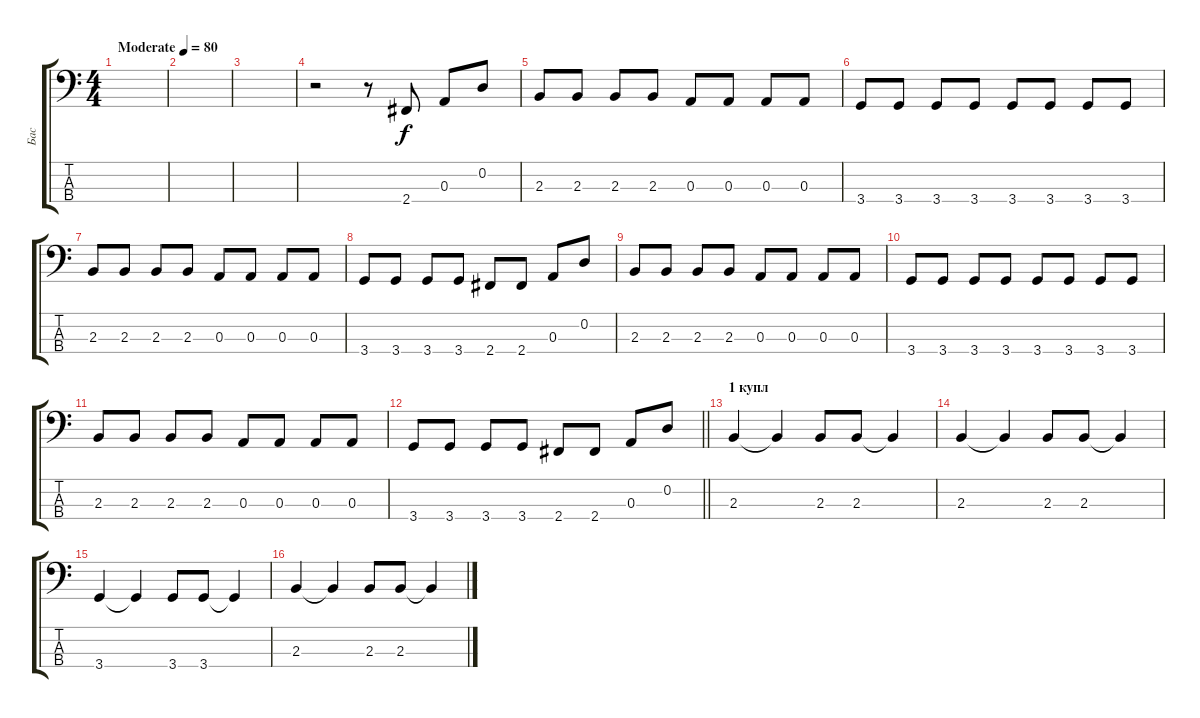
\track ("Бас" "Бас") {instrument electricbassfinger}
\staff {score tabs}
\tuning (G2 D2 A1 E1) {hide}
\ts (4 4)
\tempo (80 "Moderate")
\clef f4
\ks c
|
|
|
r.2 r.8 2.4.8 0.3.8 0.2.8 |
2.3.8 2.3.8 2.3.8 2.3.8 0.3.8 0.3.8 0.3.8 0.3.8 |
3.4.8 3.4.8 3.4.8 3.4.8 3.4.8 3.4.8 3.4.8 3.4.8 |
2.3.8 2.3.8 2.3.8 2.3.8 0.3.8 0.3.8 0.3.8 0.3.8 |
3.4.8 3.4.8 3.4.8 3.4.8 2.4.8 2.4.8 0.3.8 0.2.8 |
2.3.8 2.3.8 2.3.8 2.3.8 0.3.8 0.3.8 0.3.8 0.3.8 |
3.4.8 3.4.8 3.4.8 3.4.8 3.4.8 3.4.8 3.4.8 3.4.8 |
2.3.8 2.3.8 2.3.8 2.3.8 0.3.8 0.3.8 0.3.8 0.3.8 |
\barLineRight lightlight
3.4.8 3.4.8 3.4.8 3.4.8 2.4.8 2.4.8 0.3.8 0.2.8 |
\section ("" "1 купл")
2.3.4 2.3{t}.4 2.3.8 2.3.8 2.3{t}.4 |
2.3.4 2.3{t}.4 2.3.8 2.3.8 2.3{t}.4 |
3.4.4 3.4{t}.4 3.4.8 3.4.8 3.4{t}.4 |
2.3.4 2.3{t}.4 2.3.8 2.3.8 2.3{t}.4
